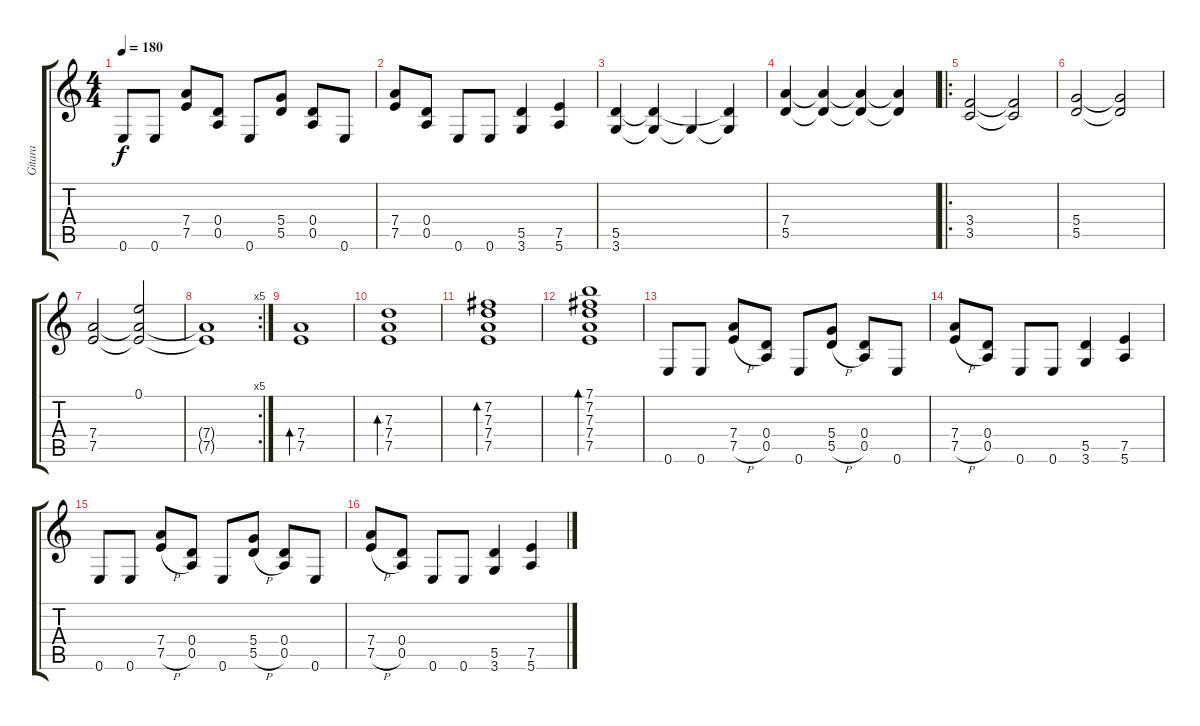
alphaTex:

\track ("Gitara" "Gitara") {instrument overdrivenguitar}
\staff {score tabs}
\tuning (E4 B3 G3 D3 A2 E2) {hide}
\ts (4 4)
\tempo 180
\clef g2
\ks c
0.6.8{dy f} 0.6.8 (7.4 7.5).8 (0.4 0.5).8 0.6.8 (5.4 5.5).8 (0.4 0.5).8 0.6.8 |
(7.4 7.5).8 (0.4 0.5).8 0.6.8 0.6.8 (5.5 3.6).4 (7.5 5.6).4 |
(5.5 3.6).4 (5.5{t} 3.6{t}).4 3.6{t}.4 (5.5{t} 3.6{t}).4 |
(7.4 5.5).4 (7.4{t} 5.5{t}).4 (7.4{t} 5.5{t}).4 (7.4{t} 5.5{t}).4 |
\ro
(3.4 3.5).2 (3.4{t} 3.5{t}).2 |
(5.4 5.5).2 (5.4{t} 5.5{t}).2 |
(7.4 7.5).2 (0.1 7.4{t} 7.5{t}).2 |
\rc 5
(7.4{t} 7.5{t}).1 |
(7.4 7.5).1{bd 60} |
(7.3 7.4 7.5).1{bd 60} |
(7.2 7.3 7.4 7.5).1{bd 60} |
(7.1 7.2 7.3 7.4 7.5).1{bd 60} |
0.6.8 0.6.8 (7.4 7.5{h}).8 (0.4 0.5).8 0.6.8 (5.4 5.5{h}).8 (0.4 0.5).8 0.6.8 |
(7.4 7.5{h}).8 (0.4 0.5).8 0.6.8 0.6.8 (5.5 3.6).4 (7.5 5.6).4 |
0.6.8 0.6.8 (7.4 7.5{h}).8 (0.4 0.5).8 0.6.8 (5.4 5.5{h}).8 (0.4 0.5).8 0.6.8 |
(7.4 7.5{h}).8 (0.4 0.5).8 0.6.8 0.6.8 (5.5 3.6).4 (7.5 5.6).4
